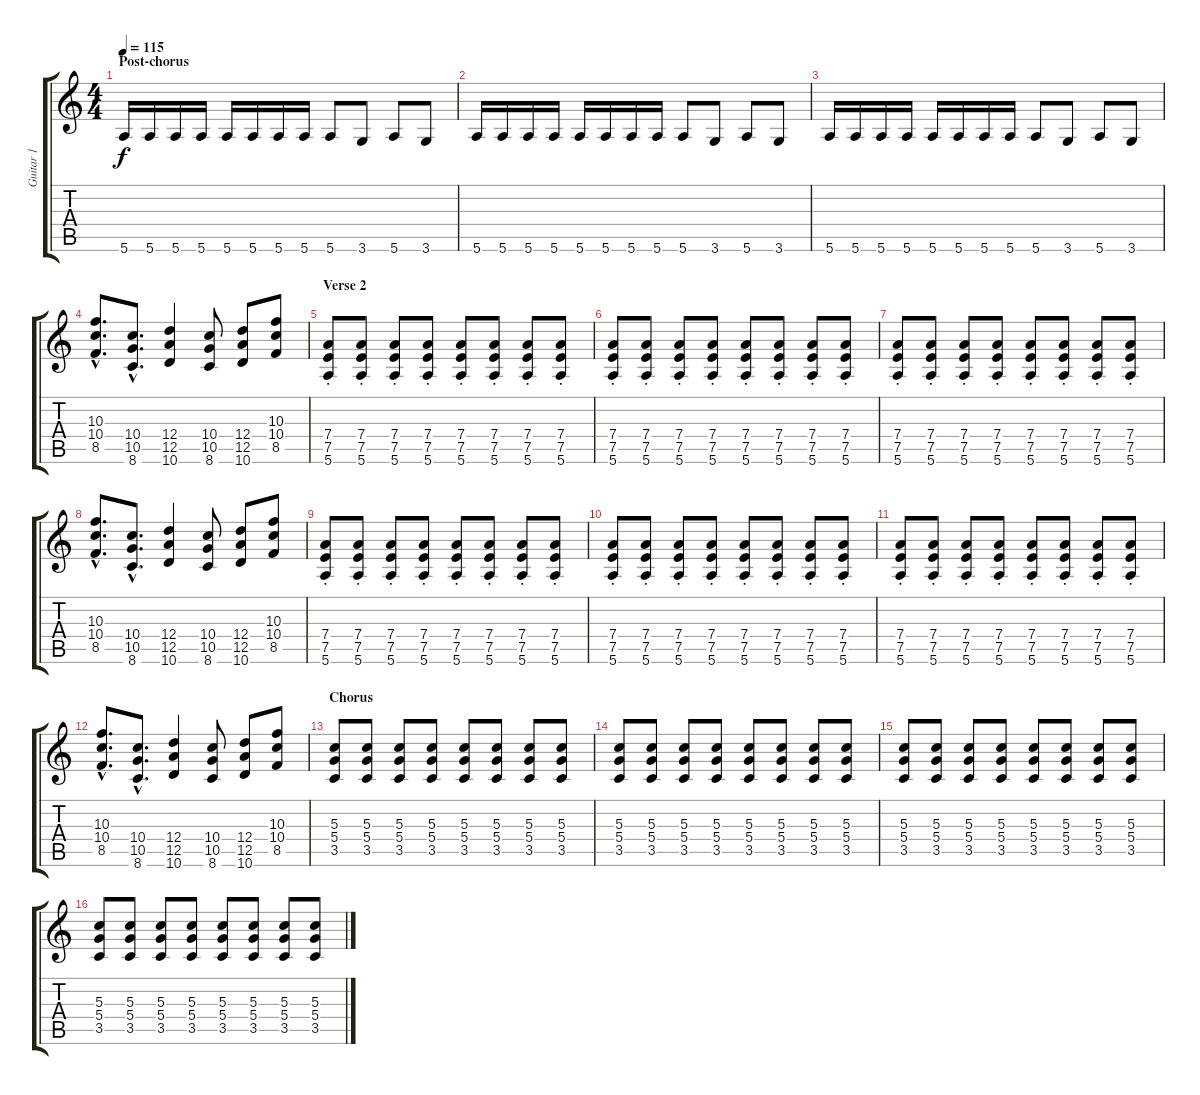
\track ("Guitar 1" "Guitar 1") {instrument overdrivenguitar}
\staff {score tabs}
\tuning (E4 B3 G3 D3 A2 E2) {hide}
\ts (4 4)
\section ("" "Post-chorus")
\tempo 115
\clef g2
\ks c
5.6.16{dy f} 5.6.16 5.6.16 5.6.16 5.6.16 5.6.16 5.6.16 5.6.16 5.6.8 3.6.8 5.6.8 3.6.8 |
5.6.16 5.6.16 5.6.16 5.6.16 5.6.16 5.6.16 5.6.16 5.6.16 5.6.8 3.6.8 5.6.8 3.6.8 |
5.6.16 5.6.16 5.6.16 5.6.16 5.6.16 5.6.16 5.6.16 5.6.16 5.6.8 3.6.8 5.6.8 3.6.8 |
(10.3{hac} 10.4{hac} 8.5{hac}).8{d volume 16} (10.4{hac} 10.5{hac} 8.6{hac}).8{d} (12.4 12.5 10.6).4 (10.4 10.5 8.6).8 (12.4 12.5 10.6).8 (10.3 10.4 8.5).8 |
\section ("" "Verse 2")
(7.4{st} 7.5{st} 5.6{st}).8{volume 12} (7.4{st} 7.5{st} 5.6{st}).8 (7.4{st} 7.5{st} 5.6{st}).8 (7.4{st} 7.5{st} 5.6{st}).8 (7.4{st} 7.5{st} 5.6{st}).8 (7.4{st} 7.5{st} 5.6{st}).8 (7.4{st} 7.5{st} 5.6{st}).8 (7.4{st} 7.5{st} 5.6{st}).8 |
(7.4{st} 7.5{st} 5.6{st}).8 (7.4{st} 7.5{st} 5.6{st}).8 (7.4{st} 7.5{st} 5.6{st}).8 (7.4{st} 7.5{st} 5.6{st}).8 (7.4{st} 7.5{st} 5.6{st}).8 (7.4{st} 7.5{st} 5.6{st}).8 (7.4{st} 7.5{st} 5.6{st}).8 (7.4{st} 7.5{st} 5.6{st}).8 |
(7.4{st} 7.5{st} 5.6{st}).8 (7.4{st} 7.5{st} 5.6{st}).8 (7.4{st} 7.5{st} 5.6{st}).8 (7.4{st} 7.5{st} 5.6{st}).8 (7.4{st} 7.5{st} 5.6{st}).8 (7.4{st} 7.5{st} 5.6{st}).8 (7.4{st} 7.5{st} 5.6{st}).8 (7.4{st} 7.5{st} 5.6{st}).8 |
(10.3{hac} 10.4{hac} 8.5{hac}).8{d volume 16} (10.4{hac} 10.5{hac} 8.6{hac}).8{d} (12.4 12.5 10.6).4 (10.4 10.5 8.6).8 (12.4 12.5 10.6).8 (10.3 10.4 8.5).8 |
(7.4{st} 7.5{st} 5.6{st}).8{volume 12} (7.4{st} 7.5{st} 5.6{st}).8 (7.4{st} 7.5{st} 5.6{st}).8 (7.4{st} 7.5{st} 5.6{st}).8 (7.4{st} 7.5{st} 5.6{st}).8 (7.4{st} 7.5{st} 5.6{st}).8 (7.4{st} 7.5{st} 5.6{st}).8 (7.4{st} 7.5{st} 5.6{st}).8 |
(7.4{st} 7.5{st} 5.6{st}).8 (7.4{st} 7.5{st} 5.6{st}).8 (7.4{st} 7.5{st} 5.6{st}).8 (7.4{st} 7.5{st} 5.6{st}).8 (7.4{st} 7.5{st} 5.6{st}).8 (7.4{st} 7.5{st} 5.6{st}).8 (7.4{st} 7.5{st} 5.6{st}).8 (7.4{st} 7.5{st} 5.6{st}).8 |
(7.4{st} 7.5{st} 5.6{st}).8 (7.4{st} 7.5{st} 5.6{st}).8 (7.4{st} 7.5{st} 5.6{st}).8 (7.4{st} 7.5{st} 5.6{st}).8 (7.4{st} 7.5{st} 5.6{st}).8 (7.4{st} 7.5{st} 5.6{st}).8 (7.4{st} 7.5{st} 5.6{st}).8 (7.4{st} 7.5{st} 5.6{st}).8 |
(10.3{hac} 10.4{hac} 8.5{hac}).8{d volume 16} (10.4{hac} 10.5{hac} 8.6{hac}).8{d} (12.4 12.5 10.6).4 (10.4 10.5 8.6).8 (12.4 12.5 10.6).8 (10.3 10.4 8.5).8 |
\section ("" "Chorus")
(5.3 5.4 3.5).8{volume 10} (5.3 5.4 3.5).8 (5.3 5.4 3.5).8 (5.3 5.4 3.5).8 (5.3 5.4 3.5).8 (5.3 5.4 3.5).8 (5.3 5.4 3.5).8 (5.3 5.4 3.5).8 |
(5.3 5.4 3.5).8 (5.3 5.4 3.5).8 (5.3 5.4 3.5).8 (5.3 5.4 3.5).8 (5.3 5.4 3.5).8 (5.3 5.4 3.5).8 (5.3 5.4 3.5).8 (5.3 5.4 3.5).8 |
(5.3 5.4 3.5).8 (5.3 5.4 3.5).8 (5.3 5.4 3.5).8 (5.3 5.4 3.5).8 (5.3 5.4 3.5).8 (5.3 5.4 3.5).8 (5.3 5.4 3.5).8 (5.3 5.4 3.5).8 |
(5.3 5.4 3.5).8 (5.3 5.4 3.5).8 (5.3 5.4 3.5).8 (5.3 5.4 3.5).8 (5.3 5.4 3.5).8 (5.3 5.4 3.5).8 (5.3 5.4 3.5).8 (5.3 5.4 3.5).8
